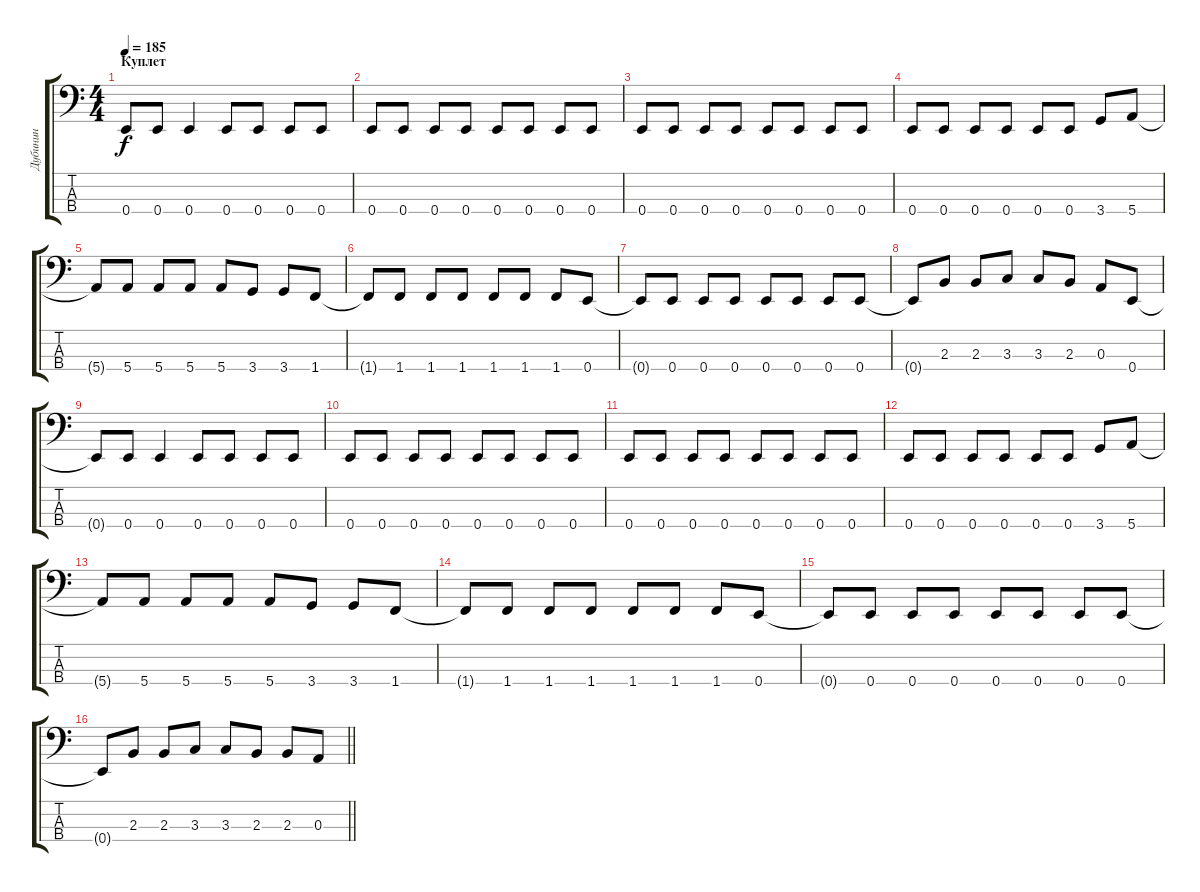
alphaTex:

\track ("Дубинин" "Дубинин") {instrument electricbassfinger}
\staff {score tabs}
\tuning (G2 D2 A1 E1) {hide}
\ts (4 4)
\section ("" "Куплет")
\tempo 185
\clef f4
\ks c
0.4{t}.8{dy f} 0.4.8 0.4.4 0.4.8 0.4.8 0.4.8 0.4.8 |
0.4.8 0.4.8 0.4.8 0.4.8 0.4.8 0.4.8 0.4.8 0.4.8 |
0.4.8 0.4.8 0.4.8 0.4.8 0.4.8 0.4.8 0.4.8 0.4.8 |
0.4.8 0.4.8 0.4.8 0.4.8 0.4.8 0.4.8 3.4.8 5.4.8 |
5.4{t}.8 5.4.8 5.4.8 5.4.8 5.4.8 3.4.8 3.4.8 1.4.8 |
1.4{t}.8 1.4.8 1.4.8 1.4.8 1.4.8 1.4.8 1.4.8 0.4.8 |
0.4{t}.8 0.4.8 0.4.8 0.4.8 0.4.8 0.4.8 0.4.8 0.4.8 |
0.4{t}.8 2.3.8 2.3.8 3.3.8 3.3.8 2.3.8 0.3.8 0.4.8 |
0.4{t}.8 0.4.8 0.4.4 0.4.8 0.4.8 0.4.8 0.4.8 |
0.4.8 0.4.8 0.4.8 0.4.8 0.4.8 0.4.8 0.4.8 0.4.8 |
0.4.8 0.4.8 0.4.8 0.4.8 0.4.8 0.4.8 0.4.8 0.4.8 |
0.4.8 0.4.8 0.4.8 0.4.8 0.4.8 0.4.8 3.4.8 5.4.8 |
5.4{t}.8 5.4.8 5.4.8 5.4.8 5.4.8 3.4.8 3.4.8 1.4.8 |
1.4{t}.8 1.4.8 1.4.8 1.4.8 1.4.8 1.4.8 1.4.8 0.4.8 |
0.4{t}.8 0.4.8 0.4.8 0.4.8 0.4.8 0.4.8 0.4.8 0.4.8 |
\barLineRight lightlight
0.4{t}.8 2.3.8 2.3.8 3.3.8 3.3.8 2.3.8 2.3.8 0.3.8
